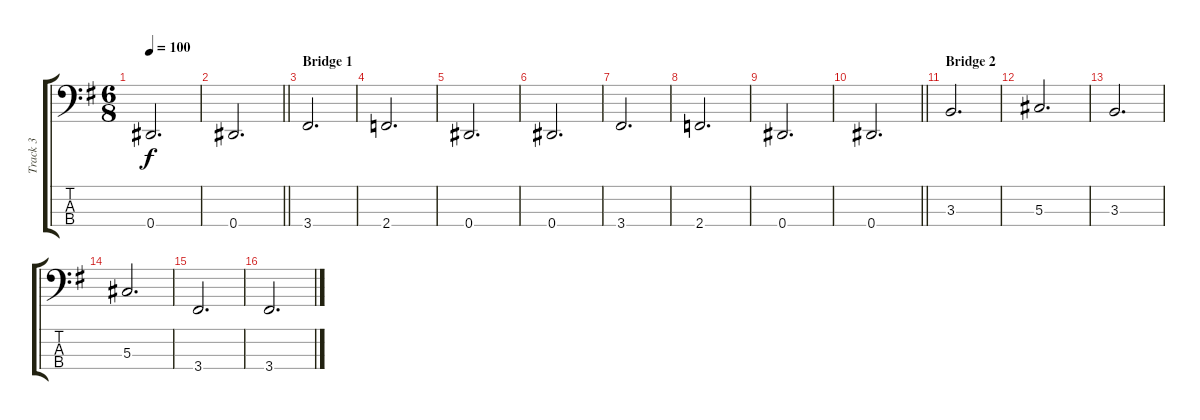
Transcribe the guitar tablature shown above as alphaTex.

\track ("Track 3" "Track 3") {instrument electricbassfinger}
\staff {score tabs}
\tuning (Gb2 Db2 Ab1 Eb1) {hide}
\ts (6 8)
\tempo 100
\clef f4
\ks g
0.4.2{d dy f} |
\barLineRight lightlight
0.4.2{d} |
\section ("" "Bridge 1")
3.4.2{d} |
2.4.2{d} |
0.4.2{d} |
0.4.2{d} |
3.4.2{d} |
2.4.2{d} |
0.4.2{d} |
\barLineRight lightlight
0.4.2{d} |
\section ("" "Bridge 2")
3.3.2{d} |
5.3.2{d} |
3.3.2{d} |
5.3.2{d} |
3.4.2{d} |
3.4.2{d}
